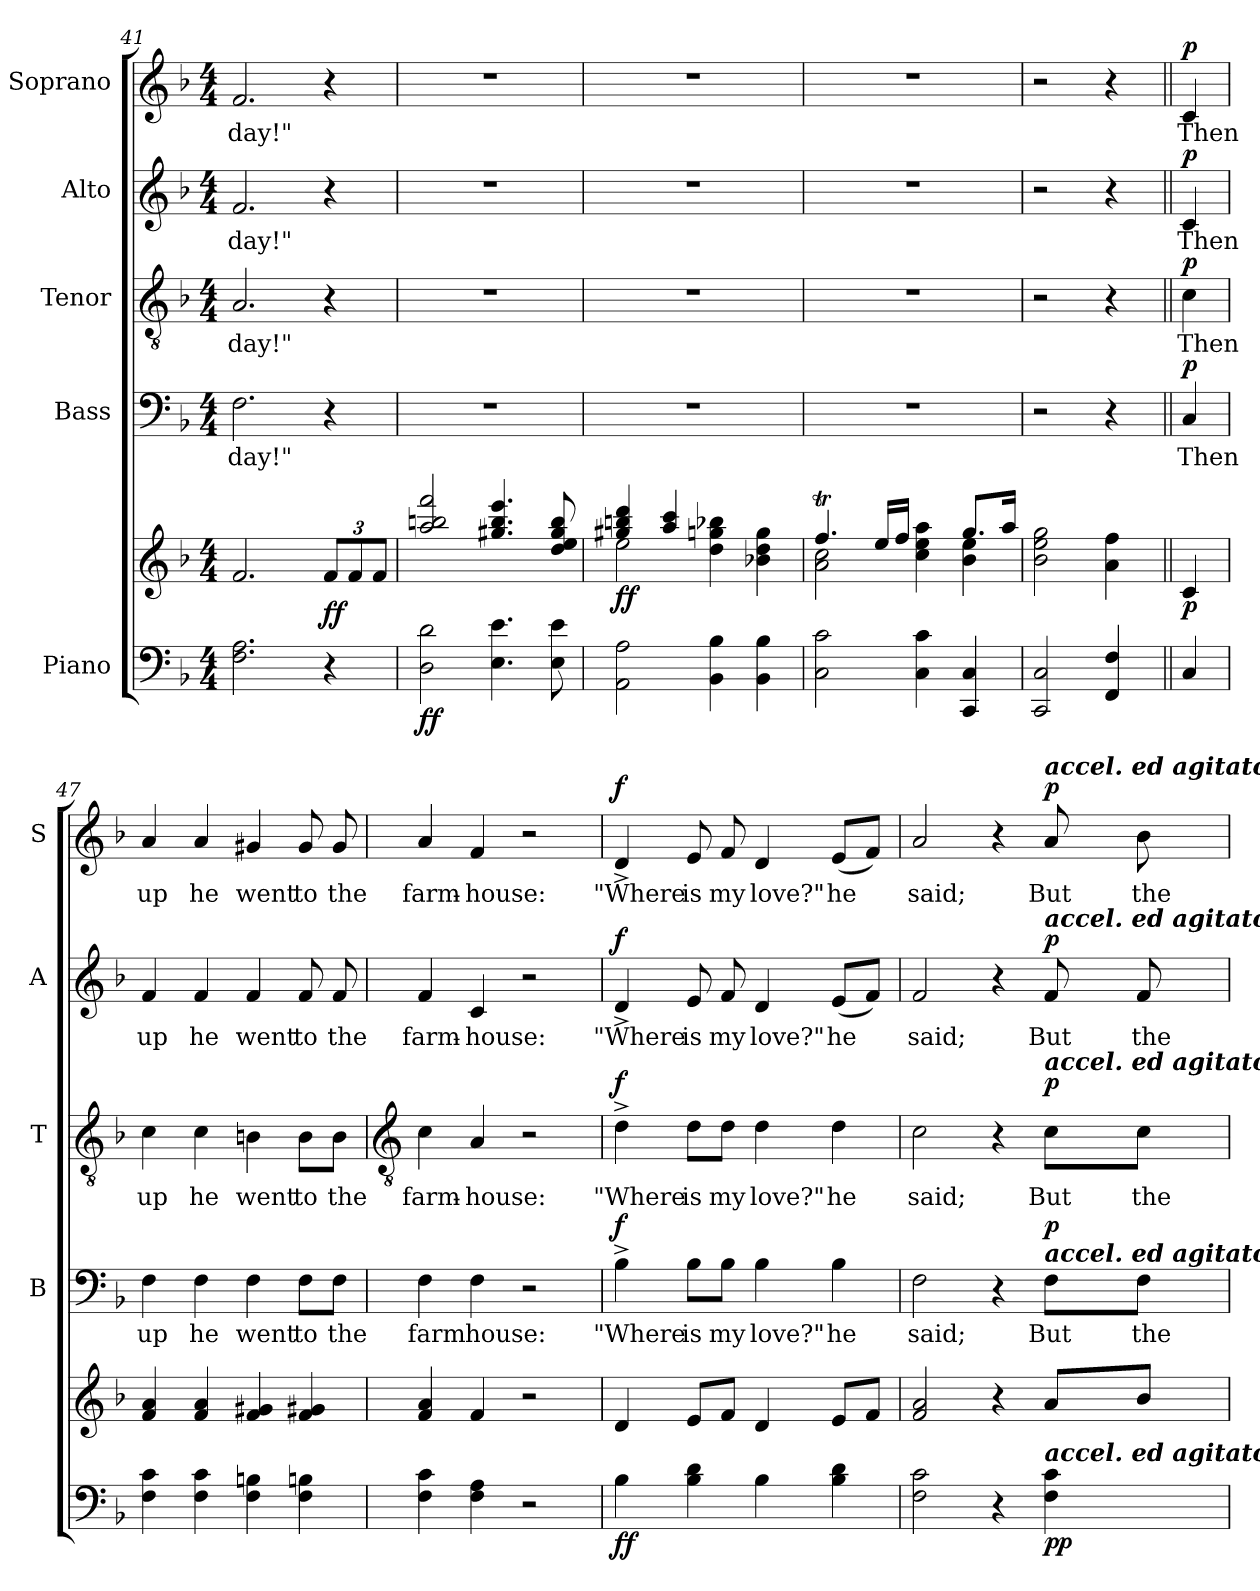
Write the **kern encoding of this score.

**kern	**kern	**dynam	**kern	**text	**dynam	**kern	**text	**dynam	**kern	**text	**dynam	**kern	**text	**dynam
*part5	*part5	*part5	*part4	*part4	*part4	*part3	*part3	*part3	*part2	*part2	*part2	*part1	*part1	*part1
*staff6	*staff5	*staff5/6	*staff4	*staff4	*staff4	*staff3	*staff3	*staff3	*staff2	*staff2	*staff2	*staff1	*staff1	*staff1
*I"Piano	*	*	*I"Bass	*	*	*I"Tenor	*	*	*I"Alto	*	*	*I"Soprano	*	*
*	*	*	*I'B	*	*	*I'T	*	*	*I'A	*	*	*I'S	*	*
*clefF4	*clefG2	*	*clefF4	*	*	*clefGv2	*	*	*clefG2	*	*	*clefG2	*	*
*k[b-]	*k[b-]	*	*k[b-]	*	*	*k[b-]	*	*	*k[b-]	*	*	*k[b-]	*	*
*F:	*F:	*	*F:	*	*	*F:	*	*	*F:	*	*	*F:	*	*
*M4/4	*M4/4	*	*M4/4	*	*	*M4/4	*	*	*M4/4	*	*	*M4/4	*	*
=41	=41	=41	=41	=41	=41	=41	=41	=41	=41	=41	=41	=41	=41	=41
*	*^	*	*	*	*	*	*	*	*	*	*	*	*	*
!	!	!	!	!	!LO:LY:b	!	!	!LO:LY:b	!	!	!LO:LY:b	!	!	!LO:LY:b	!
2.F 2.A	2.f	1ryy	.	2.F	-day!"	.	2.A	-day!"	.	2.f	-day!"	.	2.f	-day!"	.
!	!	!	!LO:DY:b	!	!	!	!	!	!	!	!	!	!	!	!
4r	12fL	.	ff	4r	.	.	4r	.	.	4r	.	.	4r	.	.
.	12f	.	.	.	.	.	.	.	.	.	.	.	.	.	.
.	12fJ	.	.	.	.	.	.	.	.	.	.	.	.	.	.
=42	=42	=42	=42	=42	=42	=42	=42	=42	=42	=42	=42	=42	=42	=42	=42
!	!	!	!LO:DY:b=2	!	!	!	!	!	!	!	!	!	!	!	!
2D 2d	2aa 2bbn 2fff	1ryy	ff	1r	.	.	1r	.	.	1r	.	.	1r	.	.
4.E 4.e	4.gg#X 4.bb 4.eee	.	.	.	.	.	.	.	.	.	.	.	.	.	.
8E 8e	8dd 8ee 8gg# 8bb	.	.	.	.	.	.	.	.	.	.	.	.	.	.
=43	=43	=43	=43	=43	=43	=43	=43	=43	=43	=43	=43	=43	=43	=43	=43
!	!	!	!LO:DY:b	!	!	!	!	!	!	!	!	!	!	!	!
2AA 2A	4gg#X/ 4bbn/ 4ddd/	2ee\	ff	1r	.	.	1r	.	.	1r	.	.	1r	.	.
.	4aa/ 4ccc/	.	.	.	.	.	.	.	.	.	.	.	.	.	.
4BB- 4B-	4dd 4ggn 4bb-X	2ryy	.	.	.	.	.	.	.	.	.	.	.	.	.
4BB- 4B-	4b-X 4dd 4gg	.	.	.	.	.	.	.	.	.	.	.	.	.	.
=44	=44	=44	=44	=44	=44	=44	=44	=44	=44	=44	=44	=44	=44	=44	=44
2C 2c	4.ffT/	2a\ 2cc\	.	1r	.	.	1r	.	.	1r	.	.	1r	.	.
.	16ee/LL	.	.	.	.	.	.	.	.	.	.	.	.	.	.
.	16ff/JJ	.	.	.	.	.	.	.	.	.	.	.	.	.	.
4C 4c	4cc\ 4ee\ 4aa\	4ryy	.	.	.	.	.	.	.	.	.	.	.	.	.
4CC 4C	8.gg/L	4b-\ 4ee\	.	.	.	.	.	.	.	.	.	.	.	.	.
.	16aa/J	.	.	.	.	.	.	.	.	.	.	.	.	.	.
=45	=45	=45	=45	=45	=45	=45	=45	=45	=45	=45	=45	=45	=45	=45	=45
2CC 2C	2b- 2ee 2gg	2.ryy	.	2r	.	.	2r	.	.	2r	.	.	2r	.	.
4FF 4F	4a 4ff	.	.	4r	.	.	4r	.	.	4r	.	.	4r	.	.
=46||	=46||	=46||	=46||	=46||	=46||	=46||	=46||	=46||	=46||	=46||	=46||	=46||	=46||	=46||	=46||
!	!	!	!LO:DY:b	!	!LO:LY:b	!LO:DY:b	!	!LO:LY:b	!LO:DY:b	!	!LO:LY:b	!LO:DY:b	!	!LO:LY:b	!LO:DY:b
4C	4c	4ryy	p	4C	Then	p	4c	Then	p	4c	Then	p	4c	Then	p
=47	=47	=47	=47	=47	=47	=47	=47	=47	=47	=47	=47	=47	=47	=47	=47
!	!	!	!	!	!LO:LY:b	!	!	!LO:LY:b	!	!	!LO:LY:b	!	!	!LO:LY:b	!
4F 4c	4f 4a	1ryy	.	4F	up	.	4c	up	.	4f	up	.	4a	up	.
!	!	!	!	!	!LO:LY:b	!	!	!LO:LY:b	!	!	!LO:LY:b	!	!	!LO:LY:b	!
4F 4c	4f 4a	.	.	4F	he	.	4c	he	.	4f	he	.	4a	he	.
!	!	!	!	!	!LO:LY:b	!	!	!LO:LY:b	!	!	!LO:LY:b	!	!	!LO:LY:b	!
4F 4Bn	4f 4g#X	.	.	4F	went	.	4Bn	went	.	4f	went	.	4g#X	went	.
!	!	!	!	!	!LO:LY:b	!	!	!LO:LY:b	!	!	!LO:LY:b	!	!	!LO:LY:b	!
4F 4Bn	4f 4g#X	.	.	8F\L	to	.	8B\L	to	.	8f	to	.	8g#	to	.
!	!	!	!	!	!LO:LY:b	!	!	!LO:LY:b	!	!	!LO:LY:b	!	!	!LO:LY:b	!
.	.	.	.	8F\J	the	.	8B\J	the	.	8f	the	.	8g#	the	.
*	*v	*v	*	*	*	*	*	*	*	*	*	*	*	*	*
!!LO:LB:g=z
=48	=48	=48	=48	=48	=48	=48	=48	=48	=48	=48	=48	=48	=48	=48
*	*	*	*	*	*	*clefGv2	*	*	*	*	*	*	*	*
!	!	!	!	!LO:LY:b	!	!	!LO:LY:b	!	!	!LO:LY:b	!	!	!LO:LY:b	!
4F 4c	4f 4a	.	4F	farm	.	4c	farm-	.	4f	farm-	.	4a	farm-	.
!	!	!	!	!LO:LY:b	!	!	!LO:LY:b	!	!	!LO:LY:b	!	!	!LO:LY:b	!
4F 4A	4f	.	4F	house:	.	4A	-house:	.	4c	-house:	.	4f	-house:	.
2r	2r	.	2r	.	.	2r	.	.	2r	.	.	2r	.	.
=49	=49	=49	=49	=49	=49	=49	=49	=49	=49	=49	=49	=49	=49	=49
!	!	!LO:DY:b=2	!	!LO:LY:b	!	!	!LO:LY:b	!	!	!LO:LY:b	!	!	!LO:LY:b	!
!	!	!LO:DY:n=1:b	!	!	!LO:DY:b	!	!	!LO:DY:b	!	!	!LO:DY:b	!	!	!LO:DY:b
4B-	4d/	f f	4B-^	"Where	f	4d^	"Where	f	4d^	"Where	f	4d^	"Where	f
!	!	!	!	!LO:LY:b	!	!	!LO:LY:b	!	!	!LO:LY:b	!	!	!LO:LY:b	!
4B- 4d	8e/L	.	8B-\L	is	.	8d\L	is	.	8e	is	.	8e	is	.
!	!	!	!	!LO:LY:b	!	!	!LO:LY:b	!	!	!LO:LY:b	!	!	!LO:LY:b	!
.	8f/J	.	8B-\J	my	.	8d\J	my	.	8f	my	.	8f	my	.
!	!	!	!	!LO:LY:b	!	!	!LO:LY:b	!	!	!LO:LY:b	!	!	!LO:LY:b	!
4B-	4d/	.	4B-	love?"	.	4d	love?"	.	4d	love?"	.	4d	love?"	.
!	!	!	!	!LO:LY:b	!	!	!LO:LY:b	!	!	!LO:LY:b	!	!	!LO:LY:b	!
4B- 4d	8e/L	.	4B-	he	.	4d	he	.	(<8eL	he	.	(<8eL	he	.
.	8f/J	.	.	.	.	.	.	.	8fJ)	.	.	8fJ)	.	.
=50	=50	=50	=50	=50	=50	=50	=50	=50	=50	=50	=50	=50	=50	=50
!	!	!	!	!LO:LY:b	!	!	!LO:LY:b	!	!	!LO:LY:b	!	!	!LO:LY:b	!
2F 2c	2f 2a	.	2F	said;	.	2c	said;	.	2f	said;	.	2a	said;	.
4r	4r	.	4r	.	.	4r	.	.	4r	.	.	4r	.	.
!	!	!	!	!	!	!	!	!	!	!	!	!LO:TX:a:Bi:t=accel. ed agitato	!	!
!	!	!	!	!	!	!	!	!	!LO:TX:a:Bi:t=accel. ed agitato	!	!	!	!	!
!	!	!	!	!	!	!LO:TX:a:Bi:t=accel. ed agitato	!	!	!	!	!	!	!	!
!	!	!	!LO:TX:a:Bi:t=accel. ed agitato	!	!	!	!	!	!	!	!	!	!	!
!LO:TX:a:Bi:t=accel. ed agitato	!	!	!	!	!	!	!	!	!	!	!	!	!	!
!	!	!LO:DY:b=2	!	!LO:LY:b	!	!	!LO:LY:b	!	!	!LO:LY:b	!	!	!LO:LY:b	!
!	!	!LO:DY:n=1:b	!	!	!LO:DY:b	!	!	!LO:DY:b	!	!	!LO:DY:b	!	!	!LO:DY:b
4F 4c	8aL	p p	8F\L	But	p	8c\L	But	p	8f	But	p	8a	But	p
!	!	!	!	!LO:LY:b	!	!	!LO:LY:b	!	!	!LO:LY:b	!	!	!LO:LY:b	!
.	8b-J	.	8F\J	the	.	8c\J	the	.	8f	the	.	8b-	the	.
=	=	=	=	=	=	=	=	=	=	=	=	=	=	=
*-	*-	*-	*-	*-	*-	*-	*-	*-	*-	*-	*-	*-	*-	*-
